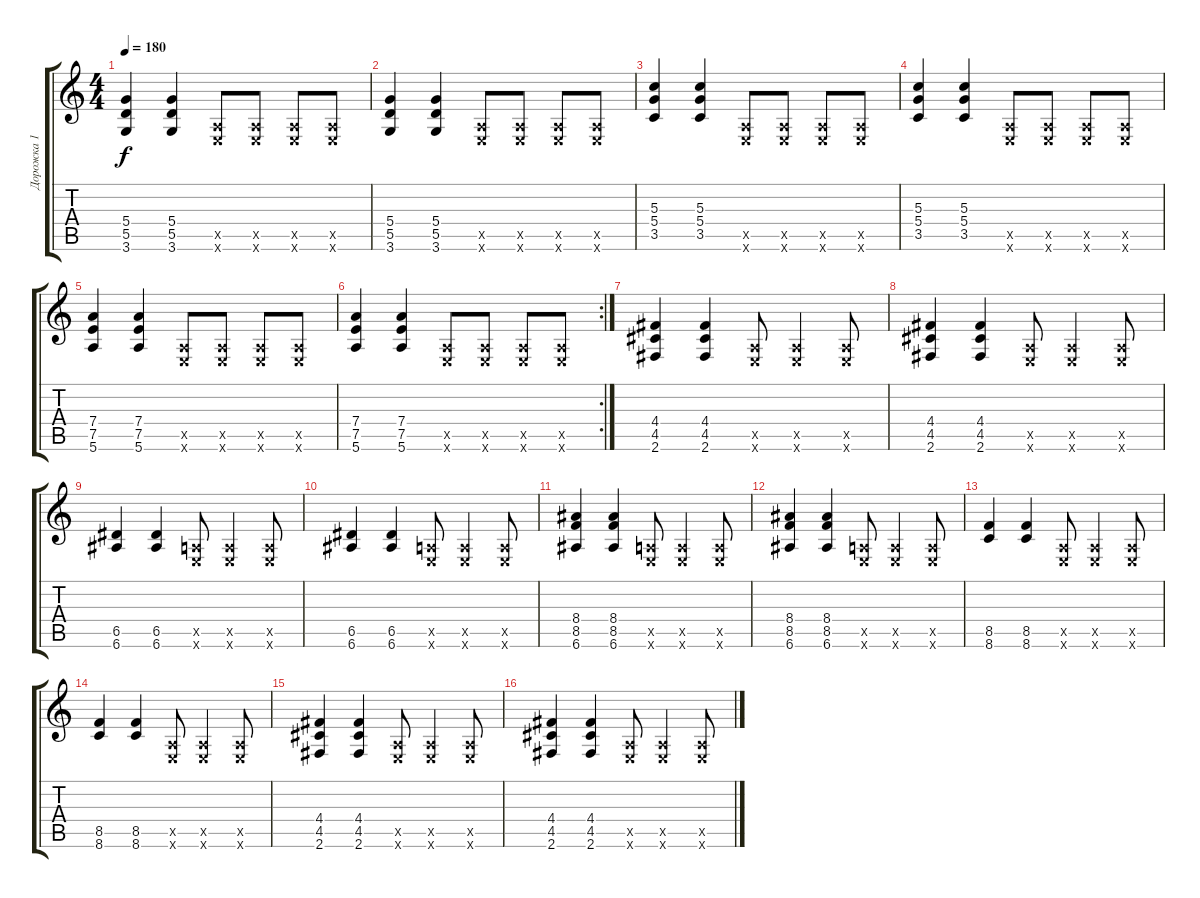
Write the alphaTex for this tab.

\track ("Дорожка 1" "Дорожка 1") {instrument distortionguitar}
\staff {score tabs}
\tuning (E4 B3 G3 D3 A2 E2) {hide}
\ts (4 4)
\tempo 180
\clef g2
\ks c
(5.4 5.5 3.6).4{dy f} (5.4 5.5 3.6).4 (0.5{x} 0.6{x}).8 (0.5{x} 0.6{x}).8 (0.5{x} 0.6{x}).8 (0.5{x} 0.6{x}).8 |
(5.4 5.5 3.6).4 (5.4 5.5 3.6).4 (0.5{x} 0.6{x}).8 (0.5{x} 0.6{x}).8 (0.5{x} 0.6{x}).8 (0.5{x} 0.6{x}).8 |
(5.3 5.4 3.5).4 (5.3 5.4 3.5).4 (0.5{x} 0.6{x}).8 (0.5{x} 0.6{x}).8 (0.5{x} 0.6{x}).8 (0.5{x} 0.6{x}).8 |
(5.3 5.4 3.5).4 (5.3 5.4 3.5).4 (0.5{x} 0.6{x}).8 (0.5{x} 0.6{x}).8 (0.5{x} 0.6{x}).8 (0.5{x} 0.6{x}).8 |
(7.4 7.5 5.6).4 (7.4 7.5 5.6).4 (0.5{x} 0.6{x}).8 (0.5{x} 0.6{x}).8 (0.5{x} 0.6{x}).8 (0.5{x} 0.6{x}).8 |
\rc 2
(7.4 7.5 5.6).4 (7.4 7.5 5.6).4 (0.5{x} 0.6{x}).8 (0.5{x} 0.6{x}).8 (0.5{x} 0.6{x}).8 (0.5{x} 0.6{x}).8 |
(4.4 4.5 2.6).4 (4.4 4.5 2.6).4 (0.5{x} 0.6{x}).8 (0.5{x} 0.6{x}).4 (0.5{x} 0.6{x}).8 |
(4.4 4.5 2.6).4 (4.4 4.5 2.6).4 (0.5{x} 0.6{x}).8 (0.5{x} 0.6{x}).4 (0.5{x} 0.6{x}).8 |
(6.5 6.6).4 (6.5 6.6).4 (0.5{x} 0.6{x}).8 (0.5{x} 0.6{x}).4 (0.5{x} 0.6{x}).8 |
(6.5 6.6).4 (6.5 6.6).4 (0.5{x} 0.6{x}).8 (0.5{x} 0.6{x}).4 (0.5{x} 0.6{x}).8 |
(8.4 8.5 6.6).4 (8.4 8.5 6.6).4 (0.5{x} 0.6{x}).8 (0.5{x} 0.6{x}).4 (0.5{x} 0.6{x}).8 |
(8.4 8.5 6.6).4 (8.4 8.5 6.6).4 (0.5{x} 0.6{x}).8 (0.5{x} 0.6{x}).4 (0.5{x} 0.6{x}).8 |
(8.5 8.6).4 (8.5 8.6).4 (0.5{x} 0.6{x}).8 (0.5{x} 0.6{x}).4 (0.5{x} 0.6{x}).8 |
(8.5 8.6).4 (8.5 8.6).4 (0.5{x} 0.6{x}).8 (0.5{x} 0.6{x}).4 (0.5{x} 0.6{x}).8 |
(4.4 4.5 2.6).4 (4.4 4.5 2.6).4 (0.5{x} 0.6{x}).8 (0.5{x} 0.6{x}).4 (0.5{x} 0.6{x}).8 |
(4.4 4.5 2.6).4 (4.4 4.5 2.6).4 (0.5{x} 0.6{x}).8 (0.5{x} 0.6{x}).4 (0.5{x} 0.6{x}).8
